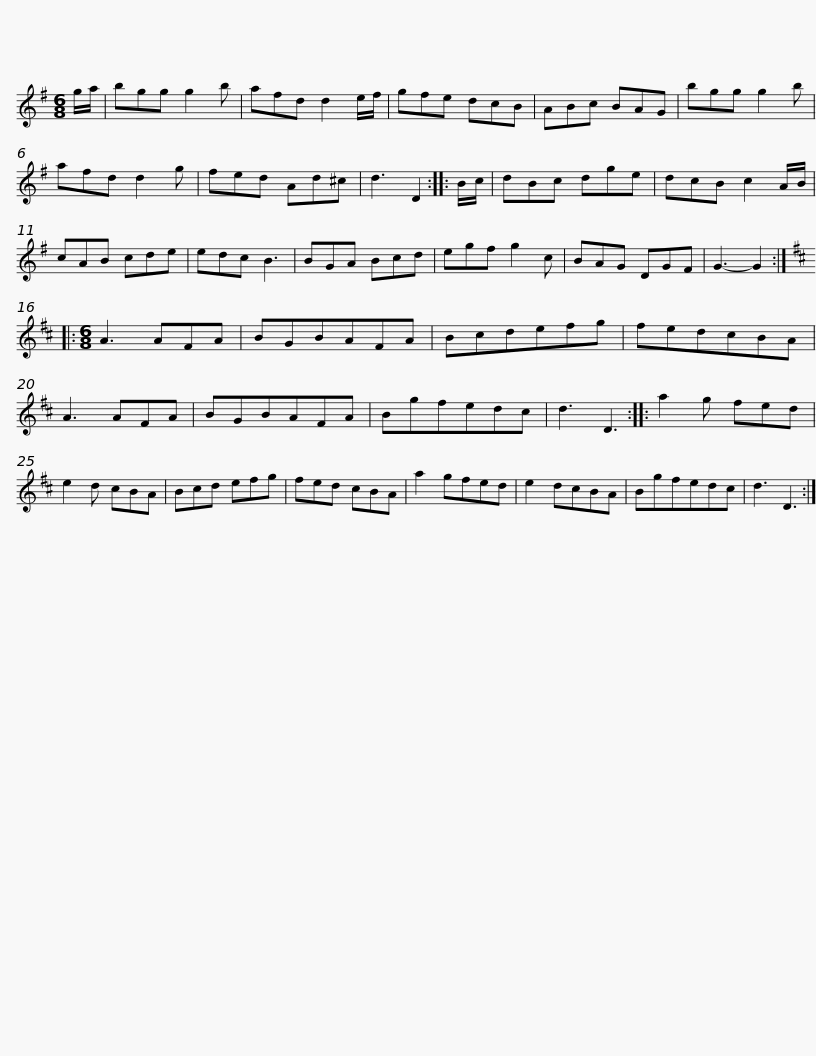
X:1
L:1/8
M:6/8
I:linebreak $
K:G
V:1 treble
V:1
 g/a/ | bgg g2 b | afd d2 e/f/ | gfe dcB | ABc BAG | %5
 bgg g2 b | afd d2 g | fed Ad^c |$ d3 D2 :: B/c/ | %10
 dBc dge | dcB c2 A/B/ | cAB cde | edc B3 | BGA Bcd | %15
 egf g2 c | BAG DGF |$ G3- G2 ::[K:D][M:6/8] A3 AFA | BGBAFA | %20
 Bcdefg | fedcBA | A3 AFA | BGBAFA | Bgfedc |$ %25
 d3 D3 :: a2 g fed | e2 d cBA | Bcd efg | fed cBA | %30
 a2 gfed | e2 dcBA | Bgfedc |$ d3 D3 :| %34
